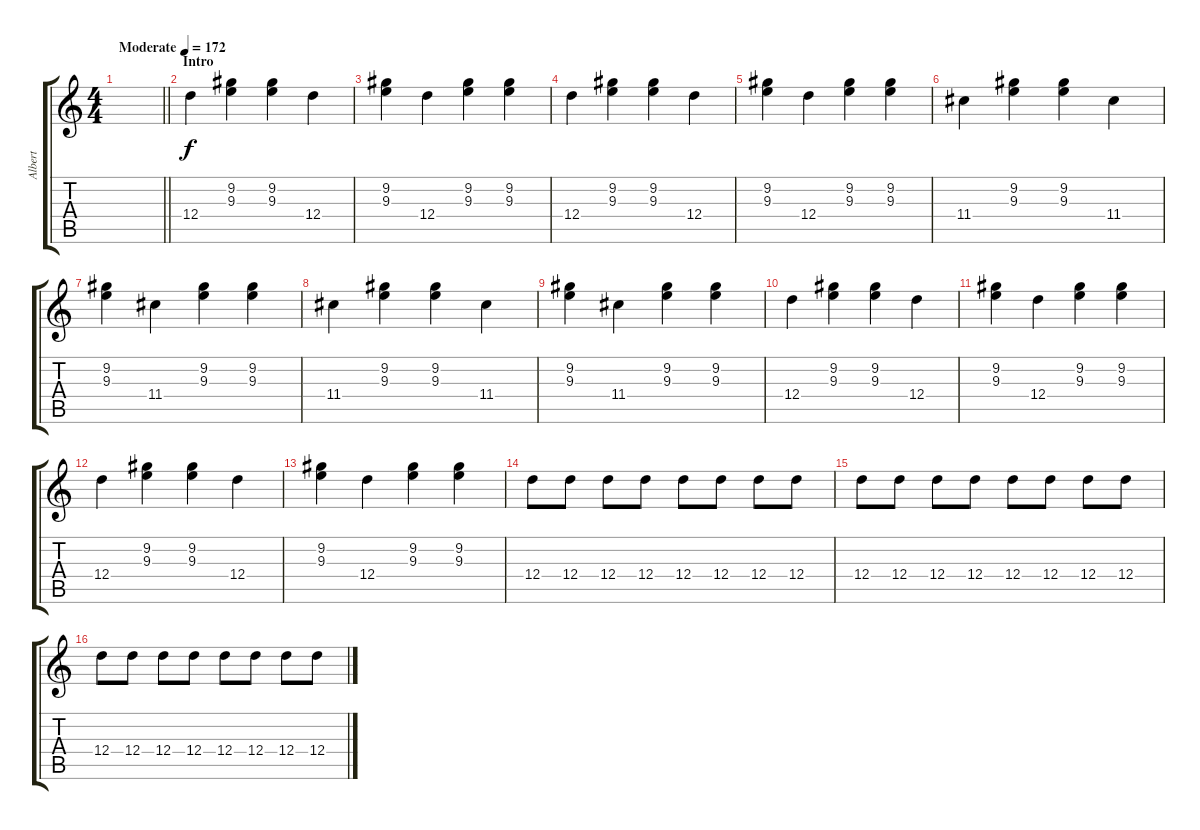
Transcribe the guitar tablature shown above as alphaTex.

\track ("Albert" "Albert") {instrument electricguitarclean}
\staff {score tabs}
\tuning (E4 B3 G3 D3 A2 E2) {hide}
\ts (4 4)
\tempo (172 "Moderate")
\clef g2
\barLineRight lightlight
\ks c
|
\section ("" "Intro")
12.4.4 (9.2 9.3).4 (9.2 9.3).4 12.4.4 |
(9.2 9.3).4 12.4.4 (9.2 9.3).4 (9.2 9.3).4 |
12.4.4 (9.2 9.3).4 (9.2 9.3).4 12.4.4 |
(9.2 9.3).4 12.4.4 (9.2 9.3).4 (9.2 9.3).4 |
11.4.4 (9.2 9.3).4 (9.2 9.3).4 11.4.4 |
(9.2 9.3).4 11.4.4 (9.2 9.3).4 (9.2 9.3).4 |
11.4.4 (9.2 9.3).4 (9.2 9.3).4 11.4.4 |
(9.2 9.3).4 11.4.4 (9.2 9.3).4 (9.2 9.3).4 |
12.4.4 (9.2 9.3).4 (9.2 9.3).4 12.4.4 |
(9.2 9.3).4 12.4.4 (9.2 9.3).4 (9.2 9.3).4 |
12.4.4 (9.2 9.3).4 (9.2 9.3).4 12.4.4 |
(9.2 9.3).4 12.4.4 (9.2 9.3).4 (9.2 9.3).4 |
12.4.8 12.4.8 12.4.8 12.4.8 12.4.8 12.4.8 12.4.8 12.4.8 |
12.4.8 12.4.8 12.4.8 12.4.8 12.4.8 12.4.8 12.4.8 12.4.8 |
12.4.8 12.4.8 12.4.8 12.4.8 12.4.8 12.4.8 12.4.8 12.4.8
